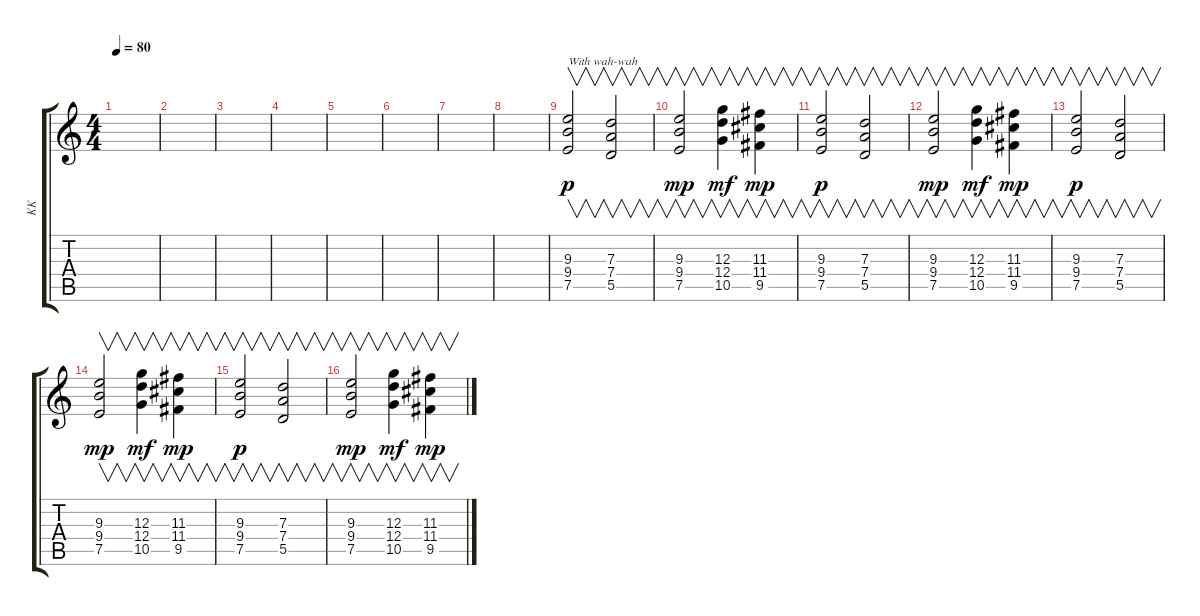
\track ("KK" "KK") {instrument distortionguitar}
\staff {score tabs}
\tuning (E4 B3 G3 D3 A2 E2) {hide}
\ts (4 4)
\tempo 80
\clef g2
\ks c
|
|
|
|
|
|
|
|
(9.3 9.4 7.5).2{v txt "With wah-wah" dy p instrument electricguitarclean} (7.3 7.4 5.5).2{v} |
(9.3 9.4 7.5).2{v dy mp} (12.3 12.4 10.5).4{v dy mf} (11.3 11.4 9.5).4{v dy mp} |
(9.3 9.4 7.5).2{v dy p instrument electricguitarclean} (7.3 7.4 5.5).2{v} |
(9.3 9.4 7.5).2{v dy mp} (12.3 12.4 10.5).4{v dy mf} (11.3 11.4 9.5).4{v dy mp} |
(9.3 9.4 7.5).2{v dy p instrument electricguitarclean} (7.3 7.4 5.5).2{v} |
(9.3 9.4 7.5).2{v dy mp} (12.3 12.4 10.5).4{v dy mf} (11.3 11.4 9.5).4{v dy mp} |
(9.3 9.4 7.5).2{v dy p instrument electricguitarclean} (7.3 7.4 5.5).2{v} |
(9.3 9.4 7.5).2{v dy mp} (12.3 12.4 10.5).4{v dy mf} (11.3 11.4 9.5).4{v dy mp}
